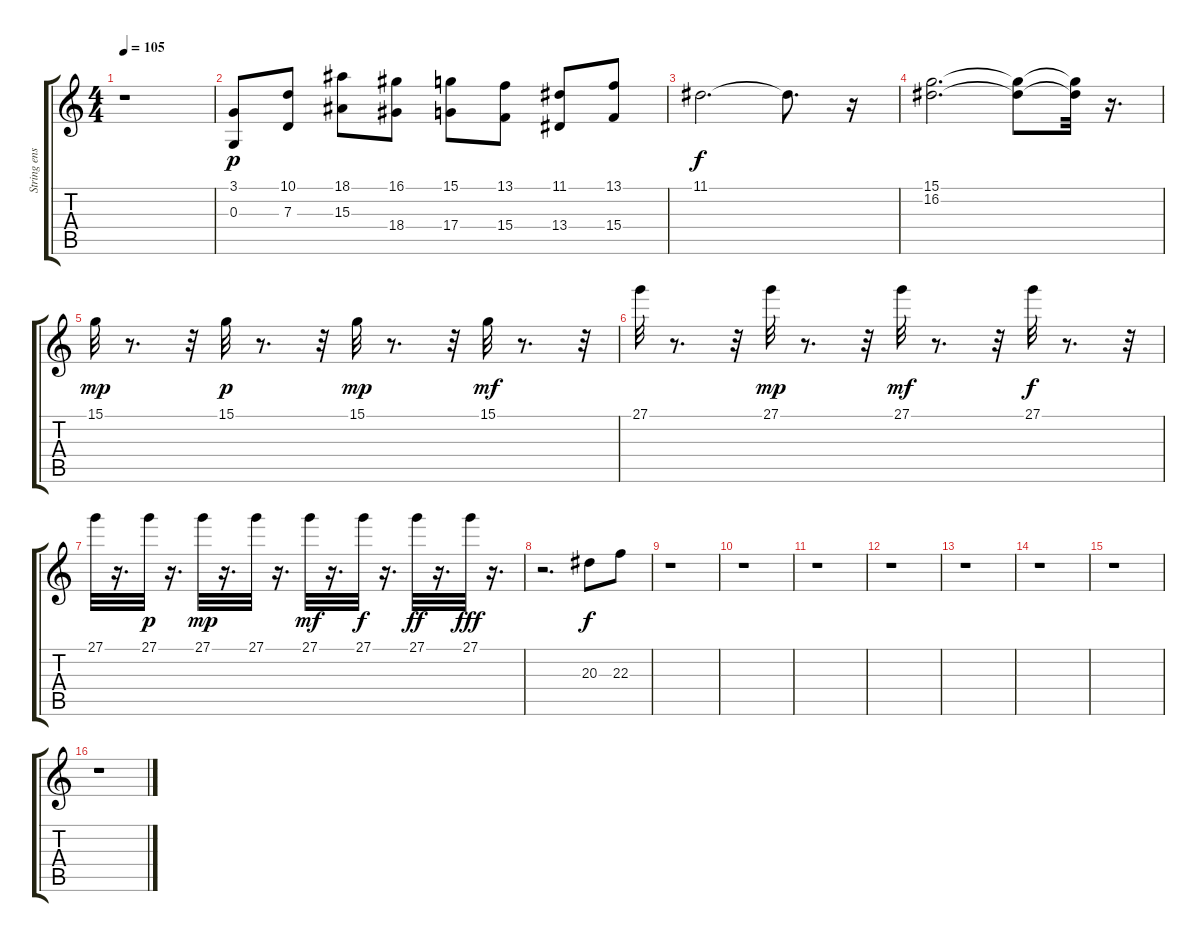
\track ("String ensemble" "String ens") {instrument stringensemble1}
\staff {score tabs}
\tuning (E4 B3 G3 D3 A2 E2) {hide}
\ts (4 4)
\tempo 105
\clef g2
\ks c
r.1{dy f} |
(3.1 0.3).8{dy p} (10.1 7.3).8 (18.1 15.3).8 (16.1 18.4).8 (15.1 17.4).8 (13.1 15.4).8 (11.1 13.4).8 (13.1 15.4).8 |
11.1.2{d dy f instrument stringensemble2} 11.1{t}.8{d} r.16 |
(15.1 16.2).2{d} (15.1{t} 16.2{t}).8 (15.1{t} 16.2{t}).32 r.16{d} |
15.1.32{dy mp instrument stringensemble1} r.8{d} r.32 15.1.32{dy p} r.8{d} r.32 15.1.32{dy mp} r.8{d} r.32 15.1.32{dy mf} r.8{d} r.32 |
27.1.32 r.8{d} r.32 27.1.32{dy mp} r.8{d} r.32 27.1.32{dy mf} r.8{d} r.32 27.1.32{dy f} r.8{d} r.32 |
27.1.32 r.16{d} 27.1.32{dy p} r.16{d} 27.1.32{dy mp} r.16{d} 27.1.32 r.16{d} 27.1.32{dy mf} r.16{d} 27.1.32{dy f} r.16{d} 27.1.32{dy ff} r.16{d} 27.1.32{dy fff} r.16{d} |
r.2{d} 20.3.8{dy f instrument stringensemble1} 22.3.8 |
r.1 |
r.1 |
r.1 |
r.1 |
r.1 |
r.1 |
r.1 |
r.1
